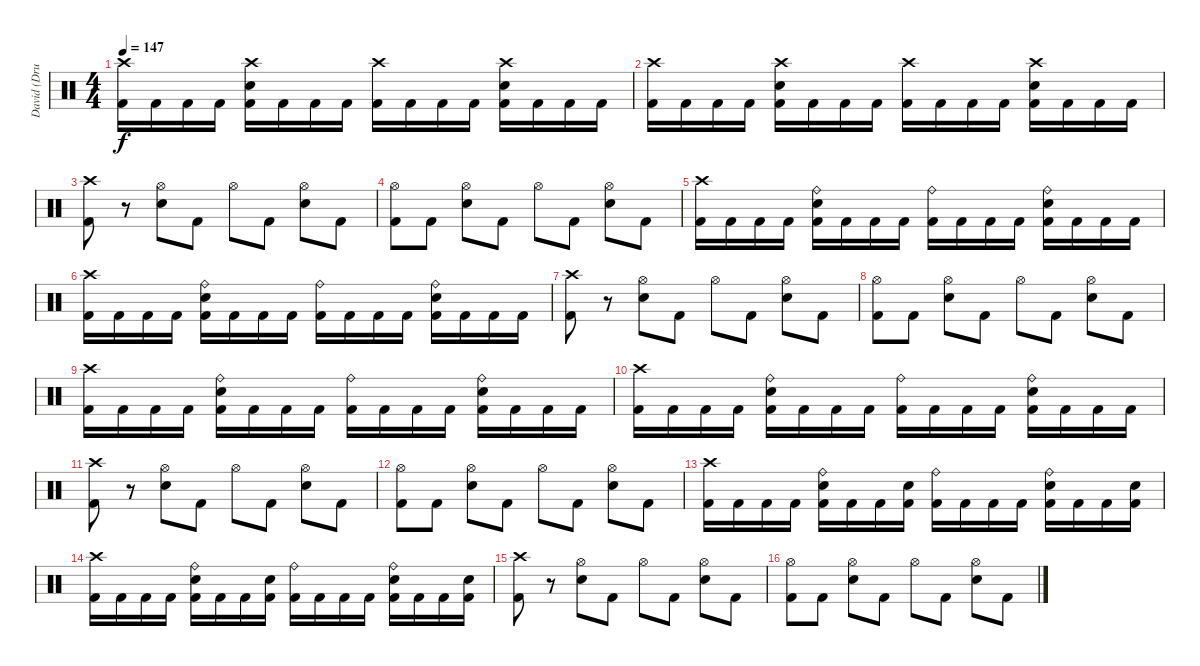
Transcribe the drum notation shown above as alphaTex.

\track ("David (Drums)" "David (Dru") {instrument percussion}
\staff {score}
\articulation defaults
\ts (4 4)
\tempo 147
\clef neutral
\ks c
("Crash high (hit)" "Kick (hit) 2").16{dy f} "Kick (hit) 2".16 "Kick (hit) 2".16 "Kick (hit) 2".16 ("Crash high (hit)" "Electric Snare (hit)" "Kick (hit) 2").16 "Kick (hit) 2".16 "Kick (hit) 2".16 "Kick (hit) 2".16 ("Crash high (hit)" "Kick (hit) 2").16 "Kick (hit) 2".16 "Kick (hit) 2".16 "Kick (hit) 2".16 ("Crash high (hit)" "Electric Snare (hit)" "Kick (hit) 2").16 "Kick (hit) 2".16 "Kick (hit) 2".16 "Kick (hit) 2".16 |
("Crash high (hit)" "Kick (hit) 2").16 "Kick (hit) 2".16 "Kick (hit) 2".16 "Kick (hit) 2".16 ("Crash high (hit)" "Electric Snare (hit)" "Kick (hit) 2").16 "Kick (hit) 2".16 "Kick (hit) 2".16 "Kick (hit) 2".16 ("Crash high (hit)" "Kick (hit) 2").16 "Kick (hit) 2".16 "Kick (hit) 2".16 "Kick (hit) 2".16 ("Crash high (hit)" "Electric Snare (hit)" "Kick (hit) 2").16 "Kick (hit) 2".16 "Kick (hit) 2".16 "Kick (hit) 2".16 |
("Crash high (hit)" "Kick (hit) 2").8 r.8 ("Hi-Hat (open)" "Electric Snare (hit)").8 "Kick (hit) 2".8 "Hi-Hat (open)".8 "Kick (hit) 2".8 ("Hi-Hat (open)" "Electric Snare (hit)").8 "Kick (hit) 2".8 |
("Hi-Hat (open)" "Kick (hit) 2").8 "Kick (hit) 2".8 ("Hi-Hat (open)" "Electric Snare (hit)").8 "Kick (hit) 2".8 "Hi-Hat (open)".8 "Kick (hit) 2".8 ("Hi-Hat (open)" "Electric Snare (hit)").8 "Kick (hit) 2".8 |
("Crash high (hit)" "Kick (hit) 2").16 "Kick (hit) 2".16 "Kick (hit) 2".16 "Kick (hit) 2".16 ("Ride (bell)" "Electric Snare (hit)" "Kick (hit) 2").16 "Kick (hit) 2".16 "Kick (hit) 2".16 "Kick (hit) 2".16 ("Ride (bell)" "Kick (hit) 2").16 "Kick (hit) 2".16 "Kick (hit) 2".16 "Kick (hit) 2".16 ("Ride (bell)" "Electric Snare (hit)" "Kick (hit) 2").16 "Kick (hit) 2".16 "Kick (hit) 2".16 "Kick (hit) 2".16 |
("Crash high (hit)" "Kick (hit) 2").16 "Kick (hit) 2".16 "Kick (hit) 2".16 "Kick (hit) 2".16 ("Ride (bell)" "Electric Snare (hit)" "Kick (hit) 2").16 "Kick (hit) 2".16 "Kick (hit) 2".16 "Kick (hit) 2".16 ("Ride (bell)" "Kick (hit) 2").16 "Kick (hit) 2".16 "Kick (hit) 2".16 "Kick (hit) 2".16 ("Ride (bell)" "Electric Snare (hit)" "Kick (hit) 2").16 "Kick (hit) 2".16 "Kick (hit) 2".16 "Kick (hit) 2".16 |
("Crash high (hit)" "Kick (hit) 2").8 r.8 ("Hi-Hat (open)" "Electric Snare (hit)").8 "Kick (hit) 2".8 "Hi-Hat (open)".8 "Kick (hit) 2".8 ("Hi-Hat (open)" "Electric Snare (hit)").8 "Kick (hit) 2".8 |
("Hi-Hat (open)" "Kick (hit) 2").8 "Kick (hit) 2".8 ("Hi-Hat (open)" "Electric Snare (hit)").8 "Kick (hit) 2".8 "Hi-Hat (open)".8 "Kick (hit) 2".8 ("Hi-Hat (open)" "Electric Snare (hit)").8 "Kick (hit) 2".8 |
("Crash high (hit)" "Kick (hit) 2").16 "Kick (hit) 2".16 "Kick (hit) 2".16 "Kick (hit) 2".16 ("Ride (bell)" "Electric Snare (hit)" "Kick (hit) 2").16 "Kick (hit) 2".16 "Kick (hit) 2".16 "Kick (hit) 2".16 ("Ride (bell)" "Kick (hit) 2").16 "Kick (hit) 2".16 "Kick (hit) 2".16 "Kick (hit) 2".16 ("Ride (bell)" "Electric Snare (hit)" "Kick (hit) 2").16 "Kick (hit) 2".16 "Kick (hit) 2".16 "Kick (hit) 2".16 |
("Crash high (hit)" "Kick (hit) 2").16 "Kick (hit) 2".16 "Kick (hit) 2".16 "Kick (hit) 2".16 ("Ride (bell)" "Electric Snare (hit)" "Kick (hit) 2").16 "Kick (hit) 2".16 "Kick (hit) 2".16 "Kick (hit) 2".16 ("Ride (bell)" "Kick (hit) 2").16 "Kick (hit) 2".16 "Kick (hit) 2".16 "Kick (hit) 2".16 ("Ride (bell)" "Electric Snare (hit)" "Kick (hit) 2").16 "Kick (hit) 2".16 "Kick (hit) 2".16 "Kick (hit) 2".16 |
("Crash high (hit)" "Kick (hit) 2").8 r.8 ("Hi-Hat (open)" "Electric Snare (hit)").8 "Kick (hit) 2".8 "Hi-Hat (open)".8 "Kick (hit) 2".8 ("Hi-Hat (open)" "Electric Snare (hit)").8 "Kick (hit) 2".8 |
("Hi-Hat (open)" "Kick (hit) 2").8 "Kick (hit) 2".8 ("Hi-Hat (open)" "Electric Snare (hit)").8 "Kick (hit) 2".8 "Hi-Hat (open)".8 "Kick (hit) 2".8 ("Hi-Hat (open)" "Electric Snare (hit)").8 "Kick (hit) 2".8 |
("Crash high (hit)" "Kick (hit) 2").16 "Kick (hit) 2".16 "Kick (hit) 2".16 "Kick (hit) 2".16 ("Ride (bell)" "Electric Snare (hit)" "Kick (hit) 2").16 "Kick (hit) 2".16 "Kick (hit) 2".16 ("Electric Snare (hit)" "Kick (hit) 2").16 ("Ride (bell)" "Kick (hit) 2").16 "Kick (hit) 2".16 "Kick (hit) 2".16 "Kick (hit) 2".16 ("Ride (bell)" "Electric Snare (hit)" "Kick (hit) 2").16 "Kick (hit) 2".16 "Kick (hit) 2".16 ("Electric Snare (hit)" "Kick (hit) 2").16 |
("Crash high (hit)" "Kick (hit) 2").16 "Kick (hit) 2".16 "Kick (hit) 2".16 "Kick (hit) 2".16 ("Ride (bell)" "Electric Snare (hit)" "Kick (hit) 2").16 "Kick (hit) 2".16 "Kick (hit) 2".16 ("Electric Snare (hit)" "Kick (hit) 2").16 ("Ride (bell)" "Kick (hit) 2").16 "Kick (hit) 2".16 "Kick (hit) 2".16 "Kick (hit) 2".16 ("Ride (bell)" "Electric Snare (hit)" "Kick (hit) 2").16 "Kick (hit) 2".16 "Kick (hit) 2".16 ("Electric Snare (hit)" "Kick (hit) 2").16 |
("Crash high (hit)" "Kick (hit) 2").8 r.8 ("Hi-Hat (open)" "Electric Snare (hit)").8 "Kick (hit) 2".8 "Hi-Hat (open)".8 "Kick (hit) 2".8 ("Hi-Hat (open)" "Electric Snare (hit)").8 "Kick (hit) 2".8 |
("Hi-Hat (open)" "Kick (hit) 2").8 "Kick (hit) 2".8 ("Hi-Hat (open)" "Electric Snare (hit)").8 "Kick (hit) 2".8 "Hi-Hat (open)".8 "Kick (hit) 2".8 ("Hi-Hat (open)" "Electric Snare (hit)").8 "Kick (hit) 2".8
